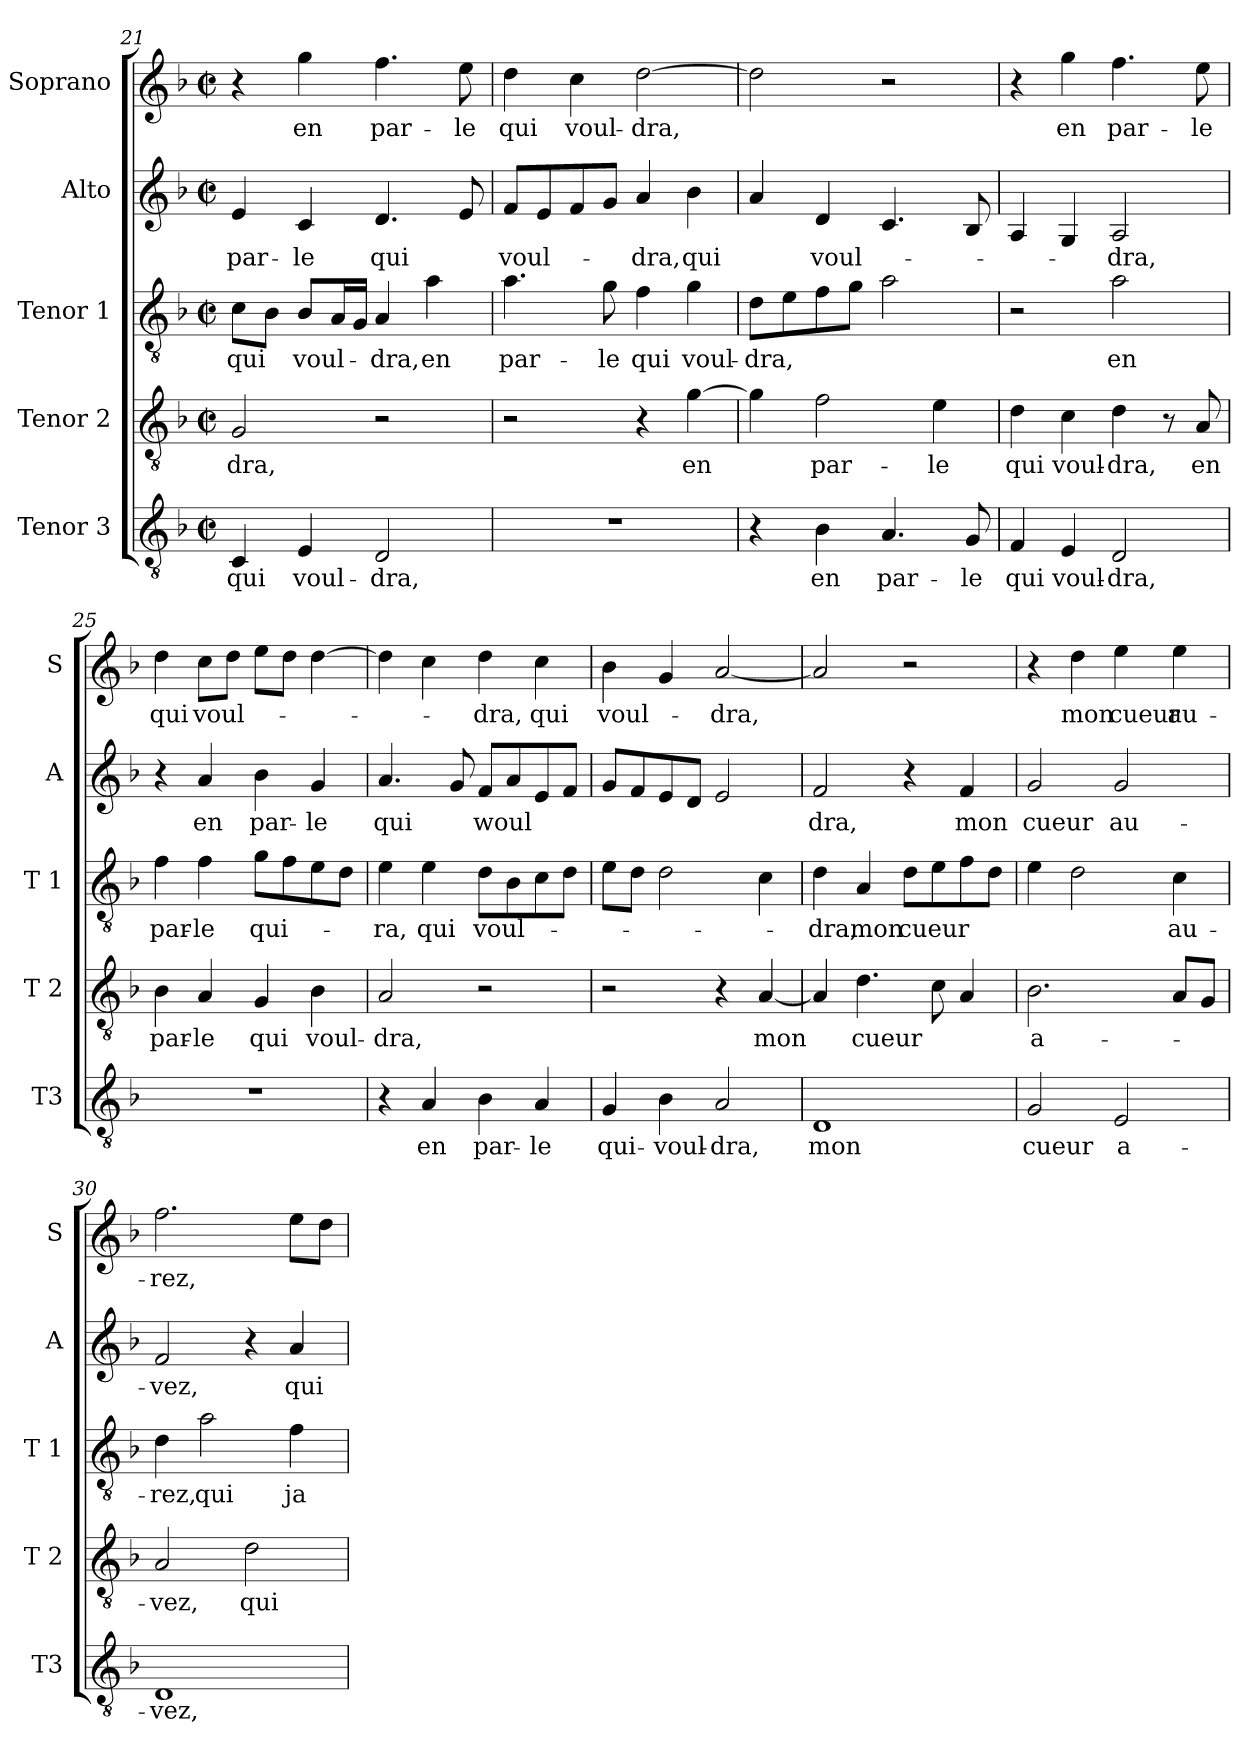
**kern	**text	**kern	**text	**kern	**text	**kern	**text	**kern	**text
*part5	*part5	*part4	*part4	*part3	*part3	*part2	*part2	*part1	*part1
*staff5	*staff5	*staff4	*staff4	*staff3	*staff3	*staff2	*staff2	*staff1	*staff1
*I"Tenor 3	*	*I"Tenor 2	*	*I"Tenor 1	*	*I"Alto	*	*I"Soprano	*
*I'T3	*	*I'T 2	*	*I'T 1	*	*I'A	*	*I'S	*
!!LO:LB:g=z
*clefGv2	*	*clefGv2	*	*clefGv2	*	*clefG2	*	*clefG2	*
*k[b-]	*	*k[b-]	*	*k[b-]	*	*k[b-]	*	*k[b-]	*
*F:	*	*F:	*	*F:	*	*F:	*	*F:	*
*M2/2	*	*M2/2	*	*M2/2	*	*M2/2	*	*M2/2	*
*met(c|)	*	*met(c|)	*	*met(c|)	*	*met(c|)	*	*met(c|)	*
=21	=21	=21	=21	=21	=21	=21	=21	=21	=21
4C/	qui	2G/	-dra,	8c\L	qui	4e/	par-	4r	.
.	.	.	.	8B-\J	.	.	.	.	.
4E/	voul-	.	.	8B-/L	voul-	4c/	-le	4gg\	en
.	.	.	.	16A/L	.	.	.	.	.
.	.	.	.	16G/JJ	.	.	.	.	.
2D/	-dra,	2r	.	4A/	-dra,	4.d/	qui	4.ff\	par-
.	.	.	.	4a\	en	.	.	.	.
.	.	.	.	.	.	8e/	.	8ee\	-le
=22	=22	=22	=22	=22	=22	=22	=22	=22	=22
1r	.	2r	.	4.a\	par-	8f/L	voul-	4dd\	qui
.	.	.	.	.	.	8e/	.	.	.
.	.	.	.	.	.	8f/	.	4cc\	voul-
.	.	.	.	8g\	-le	8g/J	.	.	.
.	.	4r	.	4f\	qui	4a/	-dra,	[2dd\	-dra,
.	.	[4g\	en	4g\	voul-	4b-\	qui	.	.
=23	=23	=23	=23	=23	=23	=23	=23	=23	=23
4r	.	4g\]	.	8d\L	-dra,	4a/	.	2dd\]	.
.	.	.	.	8e\	.	.	.	.	.
4B-\	en	2f\	par-	8f\	.	4d/	voul-	.	.
.	.	.	.	8g\J	.	.	.	.	.
4.A/	par-	.	.	2a\	.	4.c/	.	2r	.
.	.	4e\	-le	.	.	.	.	.	.
8G/	-le	.	.	.	.	8B-/	.	.	.
=24	=24	=24	=24	=24	=24	=24	=24	=24	=24
4F/	qui	4d\	qui	2r	.	4A/	.	4r	.
4E/	voul-	4c\	voul-	.	.	4G/	.	4gg\	en
2D/	-dra,	4d\	-dra,	2a\	en	2A/	-dra,	4.ff\	par-
.	.	8r	.	.	.	.	.	.	.
.	.	8A/	en	.	.	.	.	8ee\	-le
=25	=25	=25	=25	=25	=25	=25	=25	=25	=25
1r	.	4B-\	par-	4f\	par-	4r	.	4dd\	qui
.	.	4A/	-le	4f\	-le	4a/	en	8cc\L	voul-
.	.	.	.	.	.	.	.	8dd\J	.
.	.	4G/	qui	8g\L	qui-	4b-\	par-	8ee\L	.
.	.	.	.	8f\	.	.	.	8dd\J	.
.	.	4B-\	voul-	8e\	.	4g/	-le	[4dd\	.
.	.	.	.	8d\J	.	.	.	.	.
!!LO:PB:g=z
=26	=26	=26	=26	=26	=26	=26	=26	=26	=26
4r	.	2A/	-dra,	4e\	-ra,	4.a/	qui	4dd\]	.
4A/	en	.	.	4e\	qui	.	.	4cc\	.
.	.	.	.	.	.	8g/	.	.	.
4B-\	par-	2r	.	8d\L	voul-	8f/L	woul	4dd\	-dra,
.	.	.	.	8B-\	.	8a/	.	.	.
4A/	-le	.	.	8c\	.	8e/	.	4cc\	qui
.	.	.	.	8d\J	.	8f/J	.	.	.
=27	=27	=27	=27	=27	=27	=27	=27	=27	=27
4G/	qui-	2r	.	8e\L	.	8g/L	.	4b-\	voul-
.	.	.	.	8d\J	.	8f/	.	.	.
4B-\	-voul-	.	.	2d\	.	8e/	.	4g/	.
.	.	.	.	.	.	8d/J	.	.	.
2A/	-dra,	4r	.	.	.	2e/	.	[2a/	-dra,
.	.	[4A/	mon	4c\	.	.	.	.	.
=28	=28	=28	=28	=28	=28	=28	=28	=28	=28
1D	mon	4A/]	.	4d\	-dra,	2f/	dra,	2a/]	.
.	.	4.d\	cueur	4A/	mon	.	.	.	.
.	.	.	.	8d\L	cueur	4r	.	2r	.
.	.	8c\	.	8e\	.	.	.	.	.
.	.	4A/	.	8f\	.	4f/	mon	.	.
.	.	.	.	8d\J	.	.	.	.	.
=29	=29	=29	=29	=29	=29	=29	=29	=29	=29
2G/	cueur	2.B-\	a-	4e\	.	2g/	cueur	4r	.
.	.	.	.	2d\	.	.	.	4dd\	mon
2E/	a-	.	.	.	.	2g/	au-	4ee\	cueur
.	.	8A/L	.	4c\	au-	.	.	4ee\	au-
.	.	8G/J	.	.	.	.	.	.	.
=30	=30	=30	=30	=30	=30	=30	=30	=30	=30
1D	-vez,	2A/	-vez,	4d\	-rez,	2f/	-vez,	2.ff\	-rez,
.	.	.	.	2a\	qui	.	.	.	.
.	.	2d\	qui	.	.	4r	.	.	.
.	.	.	.	4f\	ja-	4a/	qui	8ee\L	.
.	.	.	.	.	.	.	.	8dd\J	.
=	=	=	=	=	=	=	=	=	=
*-	*-	*-	*-	*-	*-	*-	*-	*-	*-
